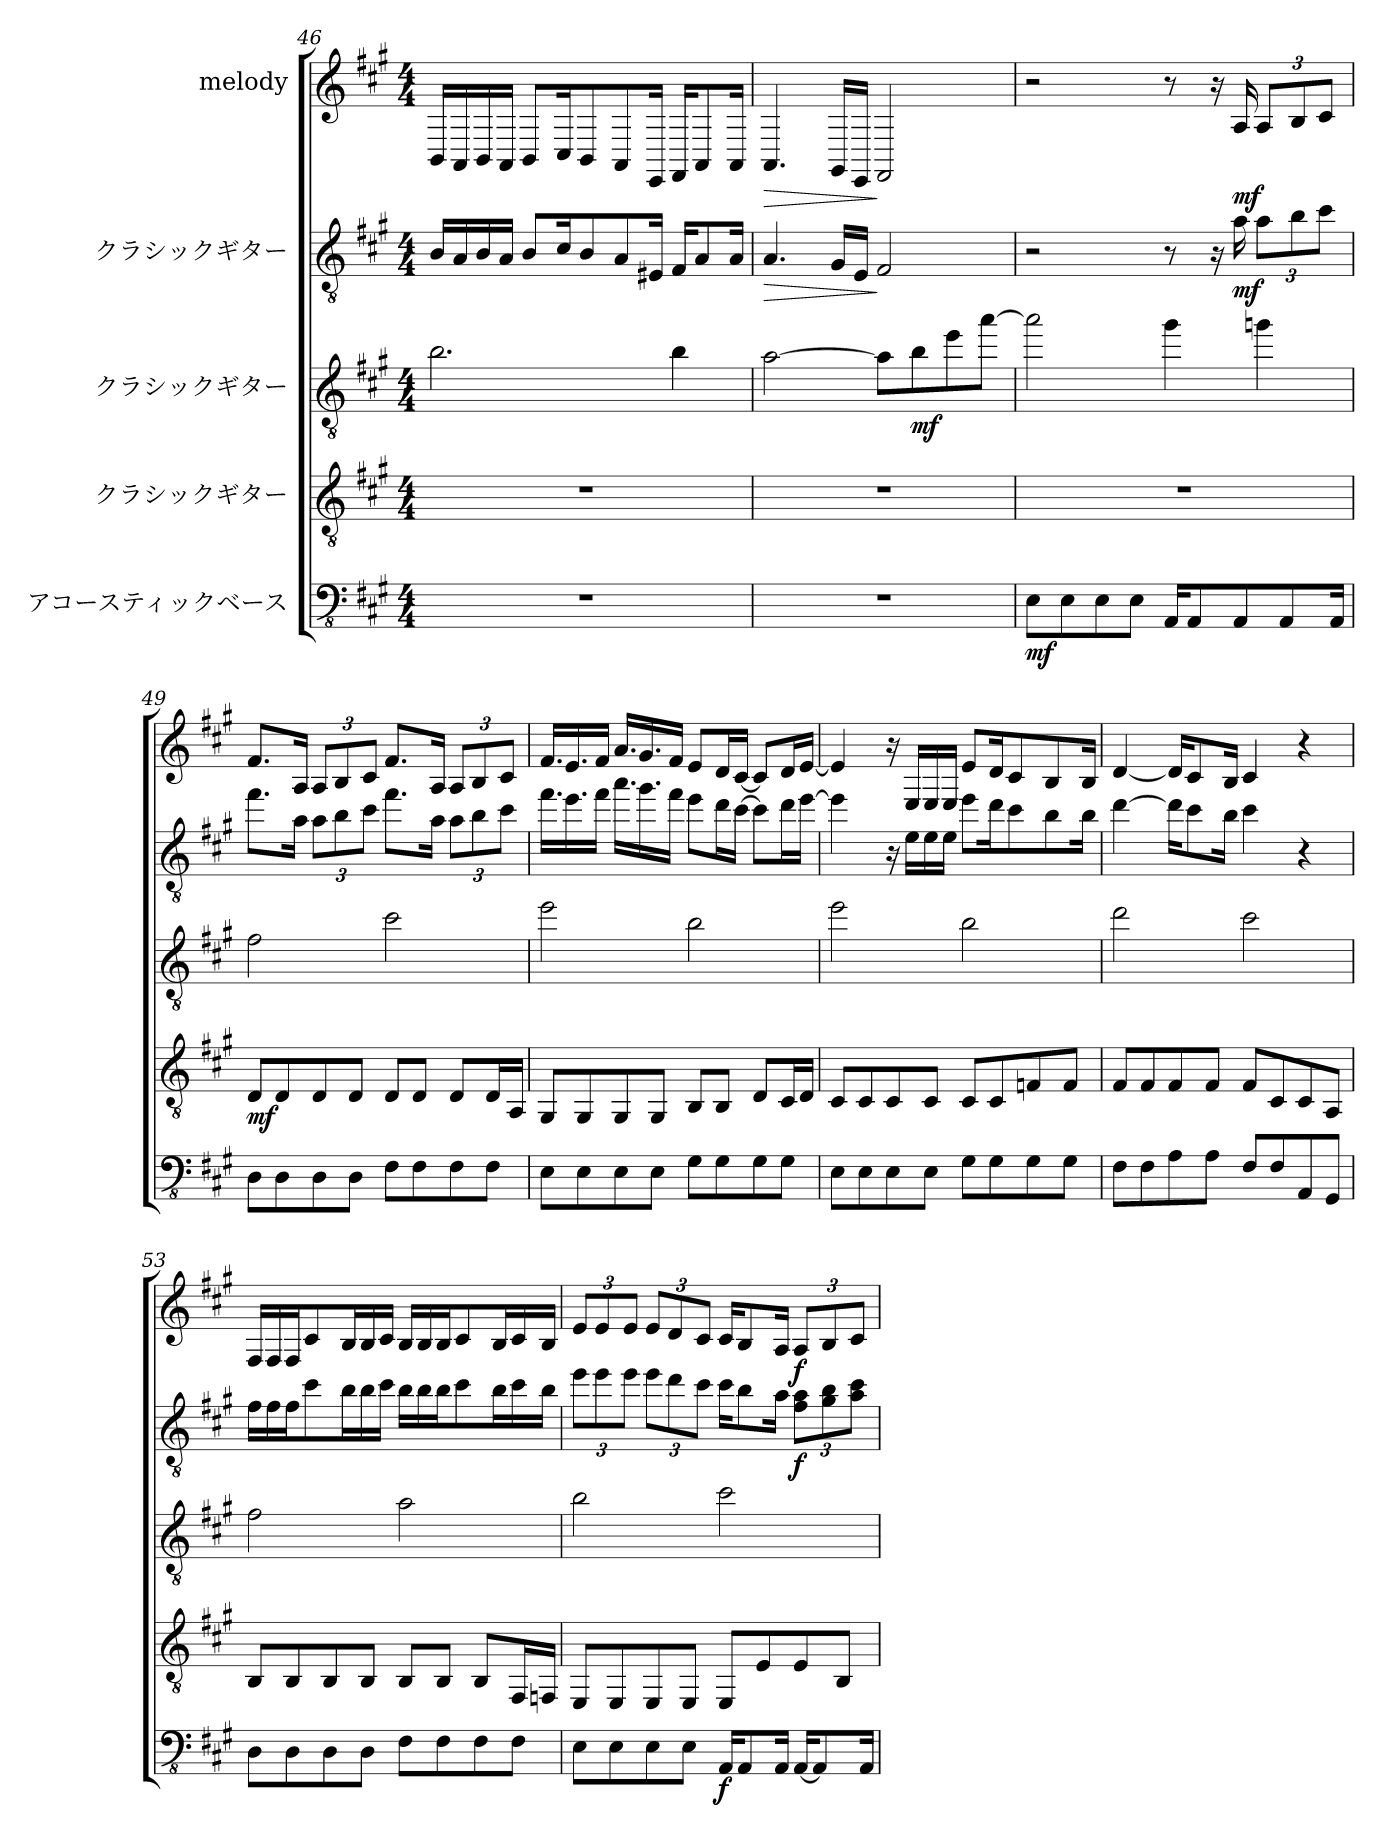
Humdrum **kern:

**kern	**dynam	**kern	**dynam	**kern	**dynam	**kern	**dynam	**kern	**dynam
*part5	*part5	*part4	*part4	*part3	*part3	*part2	*part2	*part1	*part1
*staff5	*staff5	*staff4	*staff4	*staff3	*staff3	*staff2	*staff2	*staff1	*staff1
*I"アコースティックベース	*	*I"クラシックギター	*	*I"クラシックギター	*	*I"クラシックギター	*	*I"melody	*
*clefFv4	*	*clefGv2	*	*clefGv2	*	*clefGv2	*	*clefG2	*
*k[f#c#g#]	*	*k[f#c#g#]	*	*k[f#c#g#]	*	*k[f#c#g#]	*	*k[f#c#g#]	*
*M4/4	*	*M4/4	*	*M4/4	*	*M4/4	*	*M4/4	*
=46	=46	=46	=46	=46	=46	=46	=46	=46	=46
1r	.	1r	.	2.b	.	16BLL	.	16BBLL	.
.	.	.	.	.	.	16A	.	16AA	.
.	.	.	.	.	.	16B	.	16BB	.
.	.	.	.	.	.	16AJJ	.	16AAJJ	.
.	.	.	.	.	.	8BL	.	8BBL	.
.	.	.	.	.	.	16c#K	.	16C#K	.
.	.	.	.	.	.	8B	.	8BB	.
.	.	.	.	.	.	8A	.	8AA	.
.	.	.	.	.	.	16E#XJk	.	16EEJk	.
.	.	.	.	4b	.	16F#KL	.	16FF#KL	.
.	.	.	.	.	.	8A	.	8AA	.
.	.	.	.	.	.	16AJk	.	16AAJk	.
=47	=47	=47	=47	=47	=47	=47	=47	=47	=47
!	!	!	!	!	!	!	!LO:HP:b	!	!LO:HP:b
1r	.	1r	.	[2a	.	4.A	>	4.AA	>
.	.	.	.	.	.	16G#LL	.	16GG#LL	.
.	.	.	.	.	.	16EJJ	.	16EEJJ	.
.	.	.	.	8aL]	.	2F#	]	2FF#	]
.	.	.	.	8b	mf	.	.	.	.
.	.	.	.	8ee	.	.	.	.	.
.	.	.	.	[8aaJ	.	.	.	.	.
=48	=48	=48	=48	=48	=48	=48	=48	=48	=48
8EEL	mf	1r	.	2aa]	.	2r	.	2r	.
8EE	.	.	.	.	.	.	.	.	.
8EE	.	.	.	.	.	.	.	.	.
8EEJ	.	.	.	.	.	.	.	.	.
16AAAKL	.	.	.	4gg#	.	8r	.	8r	.
8AAA	.	.	.	.	.	.	.	.	.
.	.	.	.	.	.	16r	.	16r	.
8AAA	.	.	.	.	.	16a	mf	16A	mf
.	.	.	.	4ggn	.	12aL	.	12AL	.
8AAA	.	.	.	.	.	.	.	.	.
.	.	.	.	.	.	12b	.	12B	.
.	.	.	.	.	.	12cc#J	.	12c#J	.
16AAAJk	.	.	.	.	.	.	.	.	.
=49	=49	=49	=49	=49	=49	=49	=49	=49	=49
8DDL	.	8DL	mf	2f#	.	8.ff#L	.	8.f#L	.
8DD	.	8D	.	.	.	.	.	.	.
.	.	.	.	.	.	16aJk	.	16AJk	.
8DD	.	8D	.	.	.	12aL	.	12AL	.
.	.	.	.	.	.	12b	.	12B	.
8DDJ	.	8DJ	.	.	.	.	.	.	.
.	.	.	.	.	.	12cc#J	.	12c#J	.
8FF#L	.	8DL	.	2cc#	.	8.ff#L	.	8.f#L	.
8FF#	.	8DJ	.	.	.	.	.	.	.
.	.	.	.	.	.	16aJk	.	16AJk	.
8FF#	.	8DL	.	.	.	12aL	.	12AL	.
.	.	.	.	.	.	12b	.	12B	.
8FF#J	.	16DL	.	.	.	.	.	.	.
.	.	.	.	.	.	12cc#J	.	12c#J	.
.	.	16AAJJ	.	.	.	.	.	.	.
=50	=50	=50	=50	=50	=50	=50	=50	=50	=50
8EEL	.	8GG#L	.	2ee	.	16.ff#LL	.	16.f#LL	.
.	.	.	.	.	.	16.ee	.	16.e	.
8EE	.	8GG#	.	.	.	.	.	.	.
.	.	.	.	.	.	16ff#JJ	.	16f#JJ	.
8EE	.	8GG#	.	.	.	16.aaLL	.	16.aLL	.
.	.	.	.	.	.	16.gg#	.	16.g#	.
8EEJ	.	8GG#J	.	.	.	.	.	.	.
.	.	.	.	.	.	16ff#JJ	.	16f#JJ	.
8GG#L	.	8BBL	.	2b	.	8eeL	.	8eL	.
8GG#	.	8BBJ	.	.	.	16ddL	.	16dL	.
.	.	.	.	.	.	[16cc#JJ	.	[16c#JJ	.
8GG#	.	8DL	.	.	.	8cc#L]	.	8c#L]	.
8GG#J	.	16C#L	.	.	.	16ddL	.	16dL	.
.	.	16DJJ	.	.	.	[16eeJJ	.	[16eJJ	.
=51	=51	=51	=51	=51	=51	=51	=51	=51	=51
8EEL	.	8C#L	.	2ee	.	4ee]	.	4e]	.
8EE	.	8C#	.	.	.	.	.	.	.
8EE	.	8C#	.	.	.	16r	.	16r	.
.	.	.	.	.	.	16eLL	.	16ELL	.
8EEJ	.	8C#J	.	.	.	16e	.	16E	.
.	.	.	.	.	.	16eJJ	.	16EJJ	.
8GG#L	.	8C#L	.	2b	.	8eeL	.	8eL	.
8GG#	.	8C#	.	.	.	16ddK	.	16dK	.
.	.	.	.	.	.	8cc#	.	8c#	.
8GG#	.	8Fn	.	.	.	.	.	.	.
.	.	.	.	.	.	8b	.	8B	.
8GG#J	.	8FJ	.	.	.	.	.	.	.
.	.	.	.	.	.	16bJk	.	16BJk	.
=52	=52	=52	=52	=52	=52	=52	=52	=52	=52
8FF#L	.	8F#L	.	2dd	.	[4dd	.	[4d	.
8FF#	.	8F#	.	.	.	.	.	.	.
8AA	.	8F#	.	.	.	16ddKL]	.	16dKL]	.
.	.	.	.	.	.	8cc#	.	8c#	.
8AAJ	.	8F#J	.	.	.	.	.	.	.
.	.	.	.	.	.	16bJk	.	16BJk	.
8FF#L	.	8F#L	.	2cc#	.	4cc#	.	4c#	.
8FF#	.	8C#	.	.	.	.	.	.	.
8AAA	.	8C#	.	.	.	4r	.	4r	.
8GGG#J	.	8AAJ	.	.	.	.	.	.	.
=53	=53	=53	=53	=53	=53	=53	=53	=53	=53
8DDL	.	8BBL	.	2f#	.	16f#LL	.	16F#LL	.
.	.	.	.	.	.	16f#	.	16F#	.
8DD	.	8BB	.	.	.	16f#J	.	16F#J	.
.	.	.	.	.	.	8cc#	.	8c#	.
8DD	.	8BB	.	.	.	.	.	.	.
.	.	.	.	.	.	16bL	.	16BL	.
8DDJ	.	8BBJ	.	.	.	16b	.	16B	.
.	.	.	.	.	.	16cc#JJ	.	16c#JJ	.
8FF#L	.	8BBL	.	2a	.	16bLL	.	16BLL	.
.	.	.	.	.	.	16b	.	16B	.
8FF#	.	8BBJ	.	.	.	16bJ	.	16BJ	.
.	.	.	.	.	.	8cc#	.	8c#	.
8FF#	.	8BBL	.	.	.	.	.	.	.
.	.	.	.	.	.	16bL	.	16BL	.
8FF#J	.	16FF#L	.	.	.	16cc#	.	16c#	.
.	.	16FFnJJ	.	.	.	16bJJ	.	16BJJ	.
=54	=54	=54	=54	=54	=54	=54	=54	=54	=54
8EEL	.	8EEL	.	2b	.	12eeL	.	12eL	.
.	.	.	.	.	.	12ee	.	12e	.
8EE	.	8EE	.	.	.	.	.	.	.
.	.	.	.	.	.	12eeJ	.	12eJ	.
8EE	.	8EE	.	.	.	12eeL	.	12eL	.
.	.	.	.	.	.	12dd	.	12d	.
8EEJ	.	8EEJ	.	.	.	.	.	.	.
.	.	.	.	.	.	12cc#J	.	12c#J	.
16AAAKL	f	8EEL	.	2cc#	.	16cc#KL	.	16c#KL	.
8AAA	.	.	.	.	.	8b	.	8B	.
.	.	8E	.	.	.	.	.	.	.
16AAAJk	.	.	.	.	.	16aJk	.	16AJk	.
[16AAAKL	.	8E	.	.	.	12f# 12aL	f	12AL	f
8AAA]	.	.	.	.	.	.	.	.	.
.	.	.	.	.	.	12g# 12b	.	12B	.
.	.	8BBJ	.	.	.	.	.	.	.
.	.	.	.	.	.	12a 12cc#J	.	12c#J	.
16AAAJk	.	.	.	.	.	.	.	.	.
=	=	=	=	=	=	=	=	=	=
*-	*-	*-	*-	*-	*-	*-	*-	*-	*-
